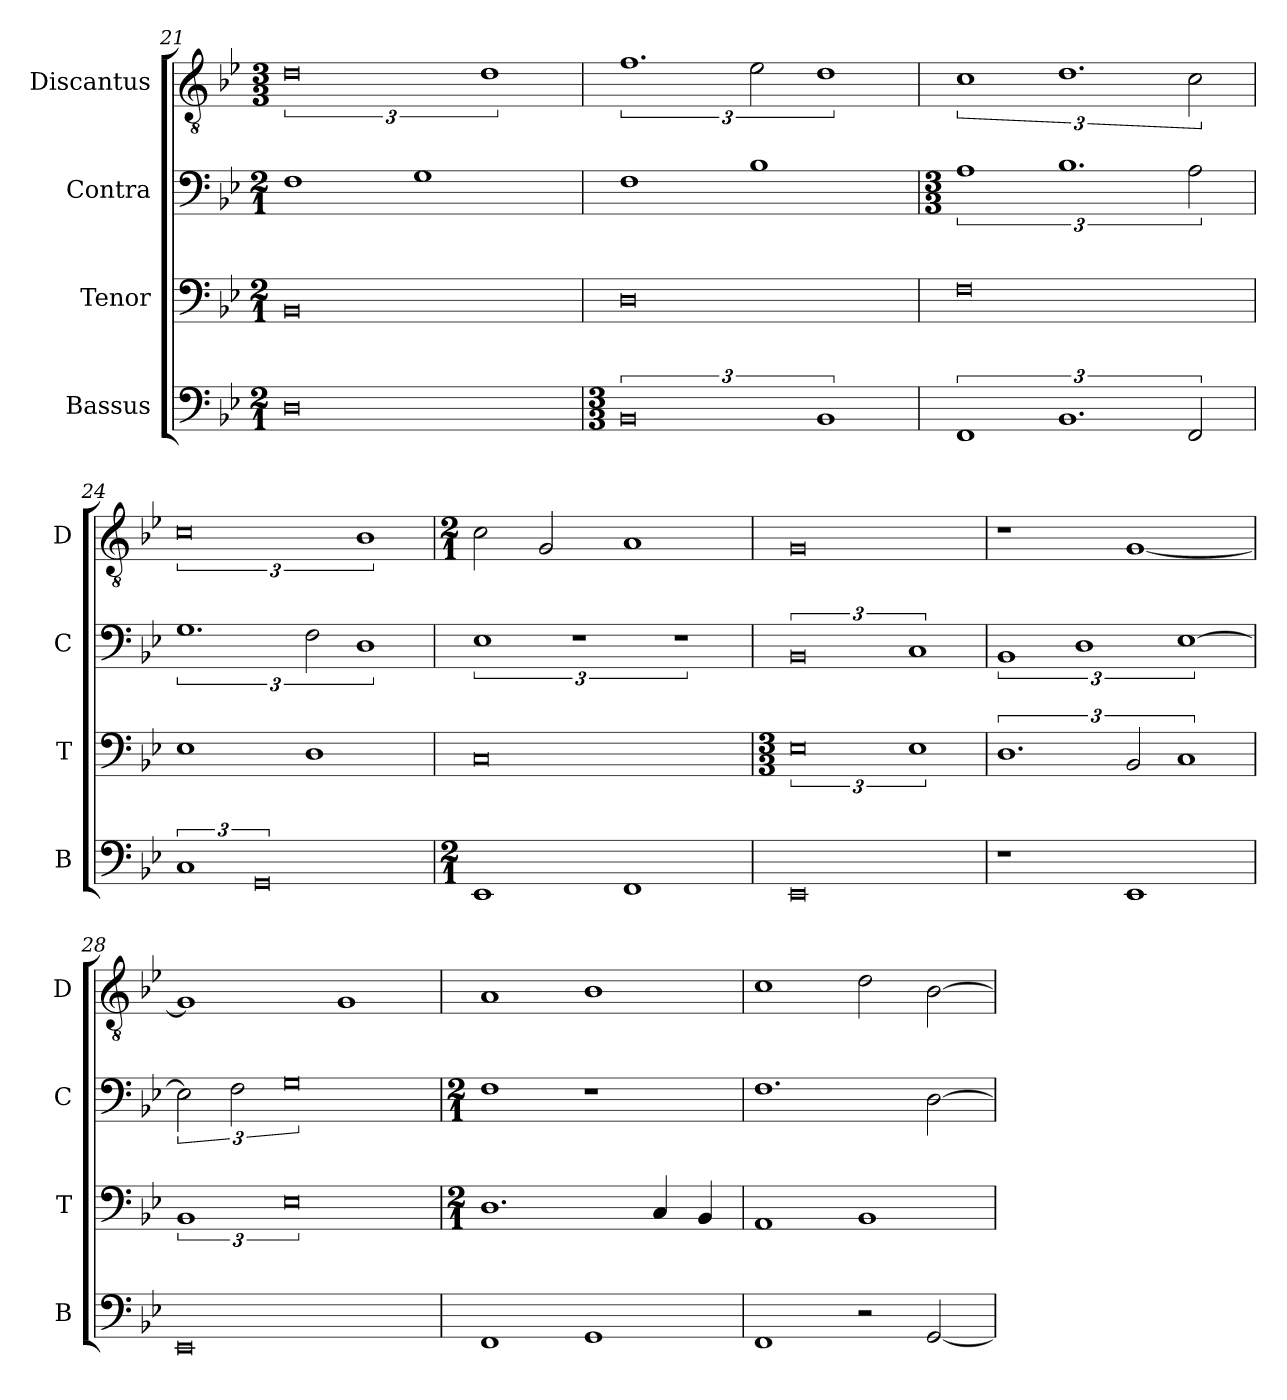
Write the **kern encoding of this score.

**kern	**kern	**kern	**kern
*part4	*part3	*part2	*part1
*staff4	*staff3	*staff2	*staff1
*I"Bassus	*I"Tenor	*I"Contra	*I"Discantus
*I'B	*I'T	*I'C	*I'D
*clefF4	*clefF4	*clefF4	*clefGv2
*k[b-e-]	*k[b-e-]	*k[b-e-]	*k[b-e-]
*M2/1	*M2/1	*M2/1	*M3/3
=21	=21	=21	=21
0D	0BB-	1F	3%4d
.	.	1G	.
.	.	.	3%2d
=22	=22	=22	=22
*M3/3	*	*	*
3%4BB-	0D	1F	3%2.f
.	.	1B-	3e-\
3%2BB-	.	.	3%2d
=23	=23	=23	=23
*	*	*M3/3	*
3%2FF	0F	3%2A	3%2c
3%2.BB-	.	3%2.B-	3%2.d
3FF/	.	3A\	3c\
=24	=24	=24	=24
3%2C	1E-	3%2.G	3%4c
3%4GG	.	.	.
.	1D	3F\	.
.	.	3%2D	3%2B-
=25	=25	=25	=25
*M2/1	*	*	*M2/1
1EE-	0C	3%2E-	2c\
.	.	.	2G/
.	.	3%2r	.
1FF	.	.	1A
.	.	3%2r	.
=26	=26	=26	=26
*	*M3/3	*	*
0EE-	3%4E-	3%4BB-	0G
.	3%2E-	3%2C	.
=27	=27	=27	=27
1r	3%2.D	3%2BB-	1r
.	.	3%2D	.
1EE-	3BB-/	.	[1G
.	3%2C	[3%2E-	.
=28	=28	=28	=28
0EE-	3%2BB-	3E-\]	1G]
.	.	3F\	.
.	3%4E-	3%4G	.
.	.	.	1G
=29	=29	=29	=29
*	*M2/1	*M2/1	*
1FF	1.D	1F	1A
1GG	.	1r	1B-
.	4C/	.	.
.	4BB-/	.	.
=30	=30	=30	=30
1FF	1AA	1.F	1c
2r	1BB-	.	2d\
[2GG/	.	[2D\	[2B-\
=	=	=	=
*-	*-	*-	*-
